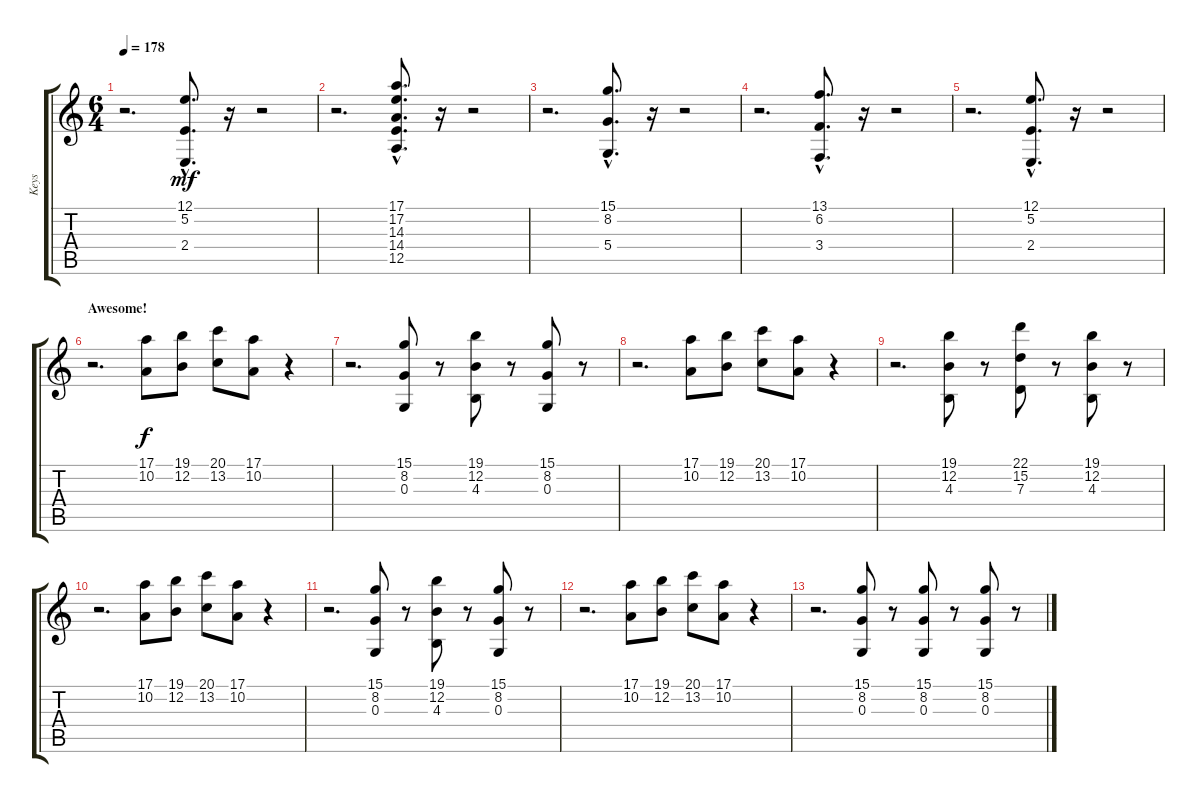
\track ("Keys" "Keys") {instrument pad2warm}
\staff {score tabs}
\tuning (E4 B3 G3 D3 A2 E2) {hide}
\ts (6 4)
\tempo 178
\clef g2
\ks c
r.2{d dy mf} (12.1{hac} 5.2{hac} 2.4{hac}).8{d} r.16 r.2 |
r.2{d} (17.1{hac} 17.2{hac} 14.3{hac} 14.4{hac} 12.5{hac}).8{d} r.16 r.2 |
r.2{d} (15.1{hac} 8.2{hac} 5.4{hac}).8{d} r.16 r.2 |
r.2{d} (13.1{hac} 6.2{hac} 3.4{hac}).8{d} r.16 r.2 |
r.2{d} (12.1{hac} 5.2{hac} 2.4{hac}).8{d} r.16 r.2 |
\section ("" "Awesome!")
r.2{d} (17.1 10.2).8{dy f} (19.1 12.2).8 (20.1 13.2).8 (17.1 10.2).8 r.4 |
r.2{d} (15.1 8.2 0.3).8 r.8 (19.1 12.2 4.3).8 r.8 (15.1 8.2 0.3).8 r.8 |
r.2{d} (17.1 10.2).8 (19.1 12.2).8 (20.1 13.2).8 (17.1 10.2).8 r.4 |
r.2{d} (19.1 12.2 4.3).8 r.8 (22.1 15.2 7.3).8 r.8 (19.1 12.2 4.3).8 r.8 |
r.2{d} (17.1 10.2).8 (19.1 12.2).8 (20.1 13.2).8 (17.1 10.2).8 r.4 |
r.2{d} (15.1 8.2 0.3).8 r.8 (19.1 12.2 4.3).8 r.8 (15.1 8.2 0.3).8 r.8 |
r.2{d} (17.1 10.2).8 (19.1 12.2).8 (20.1 13.2).8 (17.1 10.2).8 r.4 |
r.2{d} (15.1 8.2 0.3).8 r.8 (15.1 8.2 0.3).8 r.8 (15.1 8.2 0.3).8 r.8
